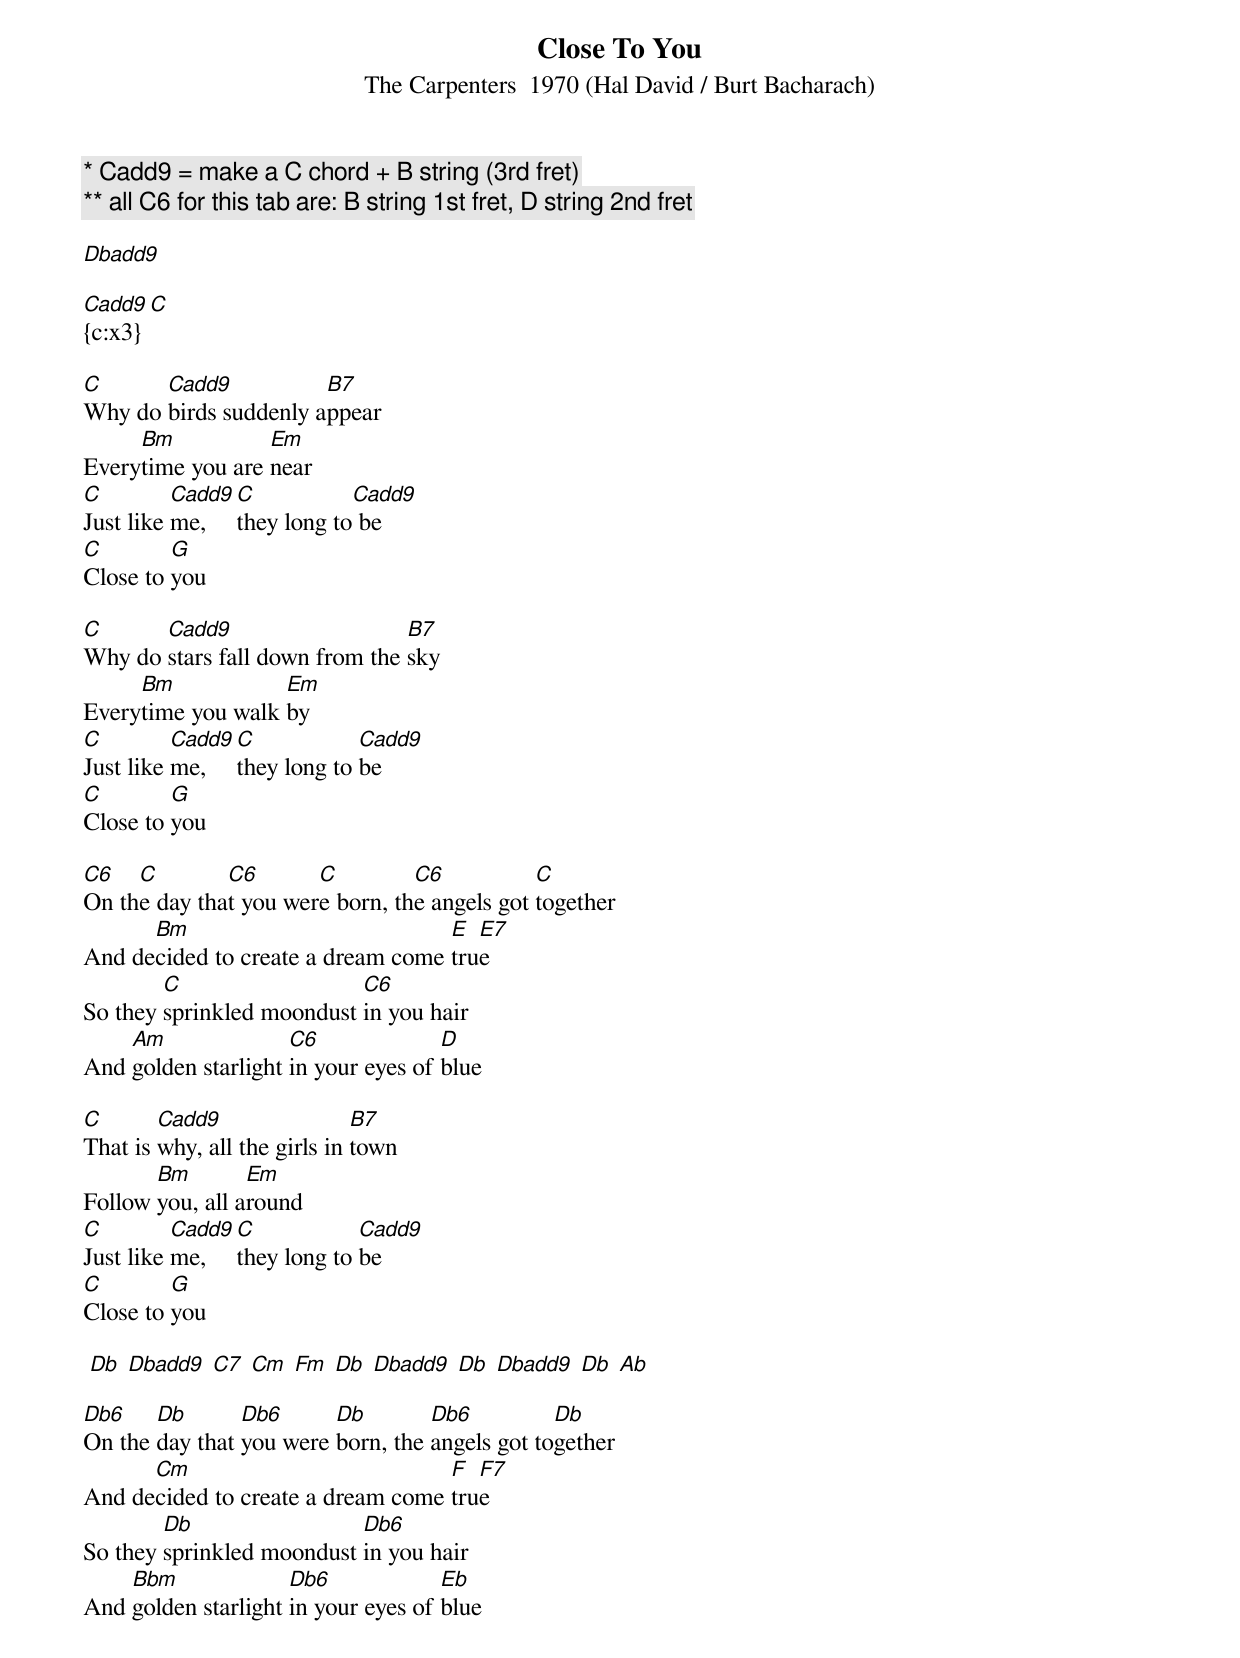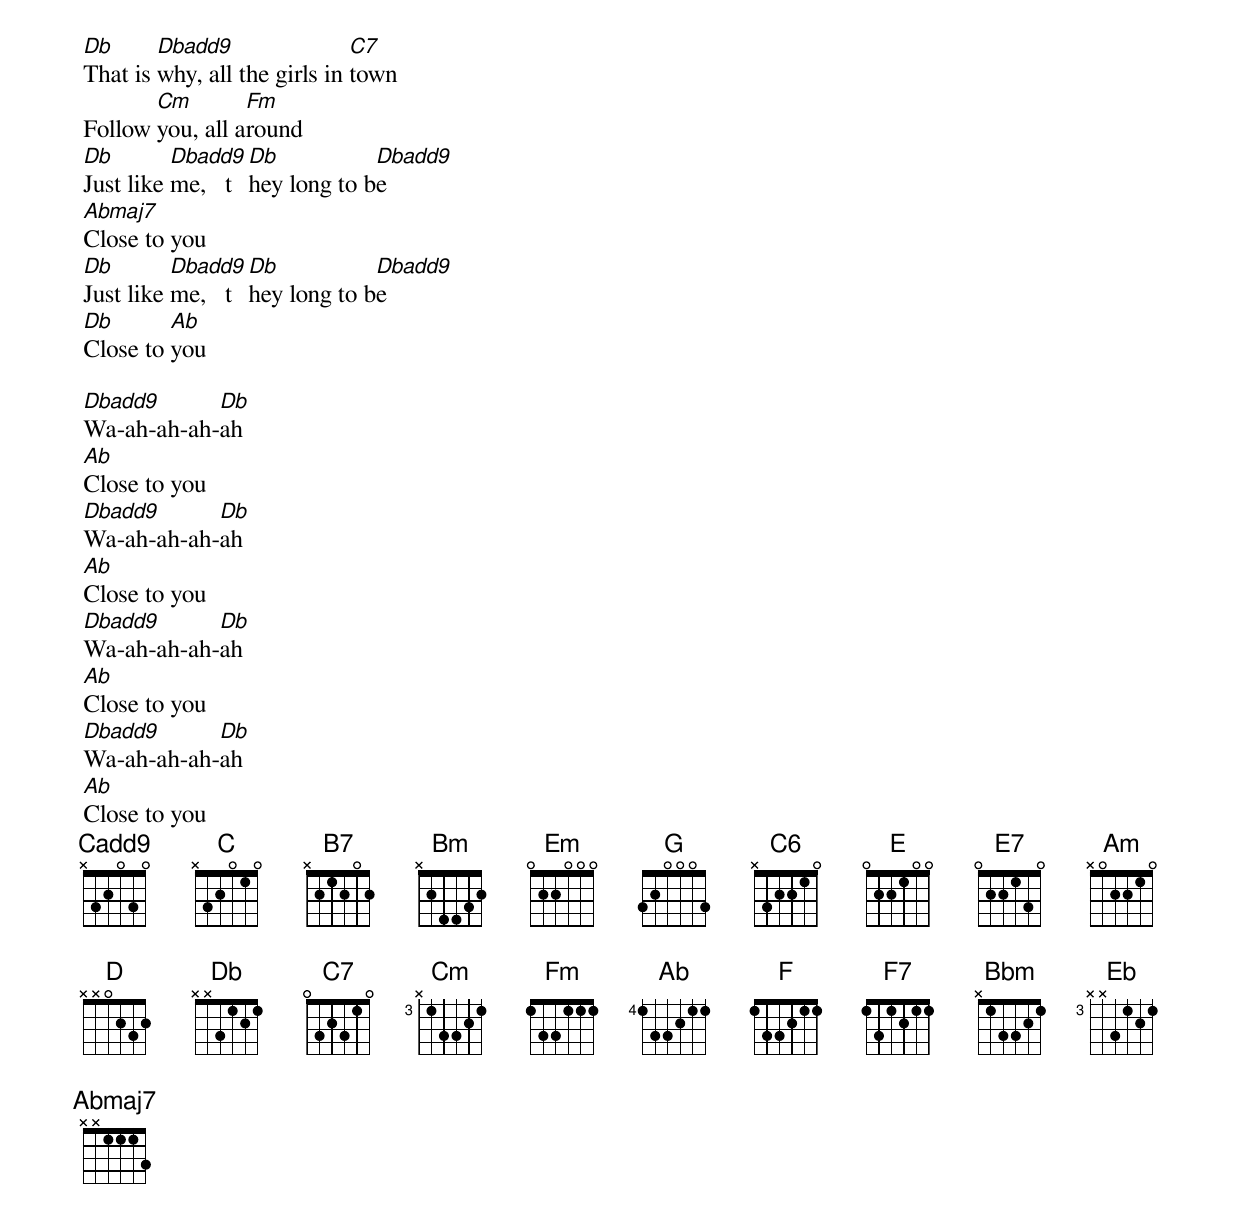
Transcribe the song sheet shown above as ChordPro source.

{title: Close To You}
{subtitle: The Carpenters  1970 (Hal David / Burt Bacharach)}

{c:* Cadd9 = make a C chord + B string (3rd fret)}
{c:** all C6 for this tab are: B string 1st fret, D string 2nd fret}

[Dbadd9]

[Cadd9]{c:x3} [C]

[C]Why do [Cadd9]birds suddenly a[B7]ppear
Every[Bm]time you are [Em]near
[C]Just like [Cadd9]me, [C]they long to[Cadd9] be
[C]Close to [G]you

[C]Why do [Cadd9]stars fall down from the [B7]sky
Every[Bm]time you walk [Em]by
[C]Just like [Cadd9]me,   [C]they long to [Cadd9]be
[C]Close to [G]you

[C6]On th[C]e day tha[C6]t you wer[C]e born, th[C6]e angels got [C]together
And de[Bm]cided to create a dream come [E]tru[E7]e
So they [C]sprinkled moondust [C6]in you hair
And [Am]golden starlight [C6]in your eyes of [D]blue

[C]That is [Cadd9]why, all the girls in [B7]town
Follow [Bm]you, all a[Em]round
[C]Just like [Cadd9]me,   [C]they long to [Cadd9]be
[C]Close to [G]you

 [Db] [Dbadd9] [C7] [Cm] [Fm] [Db] [Dbadd9] [Db] [Dbadd9] [Db] [Ab]

[Db6]On the [Db]day that [Db6]you were [Db]born, the [Db6]angels got to[Db]gether
And de[Cm]cided to create a dream come [F]tru[F7]e
So they [Db]sprinkled moondust [Db6]in you hair
And [Bbm]golden starlight [Db6]in your eyes of [Eb]blue

[Db]That is [Dbadd9]why, all the girls in [C7]town
Follow [Cm]you, all a[Fm]round
[Db]Just like [Dbadd9]me,   t[Db]hey long to b[Dbadd9]e
[Abmaj7]Close to you
[Db]Just like [Dbadd9]me,   t[Db]hey long to b[Dbadd9]e
[Db]Close to [Ab]you

[Dbadd9]Wa-ah-ah-ah-[Db]ah
[Ab]Close to you
[Dbadd9]Wa-ah-ah-ah-[Db]ah
[Ab]Close to you
[Dbadd9]Wa-ah-ah-ah-[Db]ah
[Ab]Close to you
[Dbadd9]Wa-ah-ah-ah-[Db]ah
[Ab]Close to you
